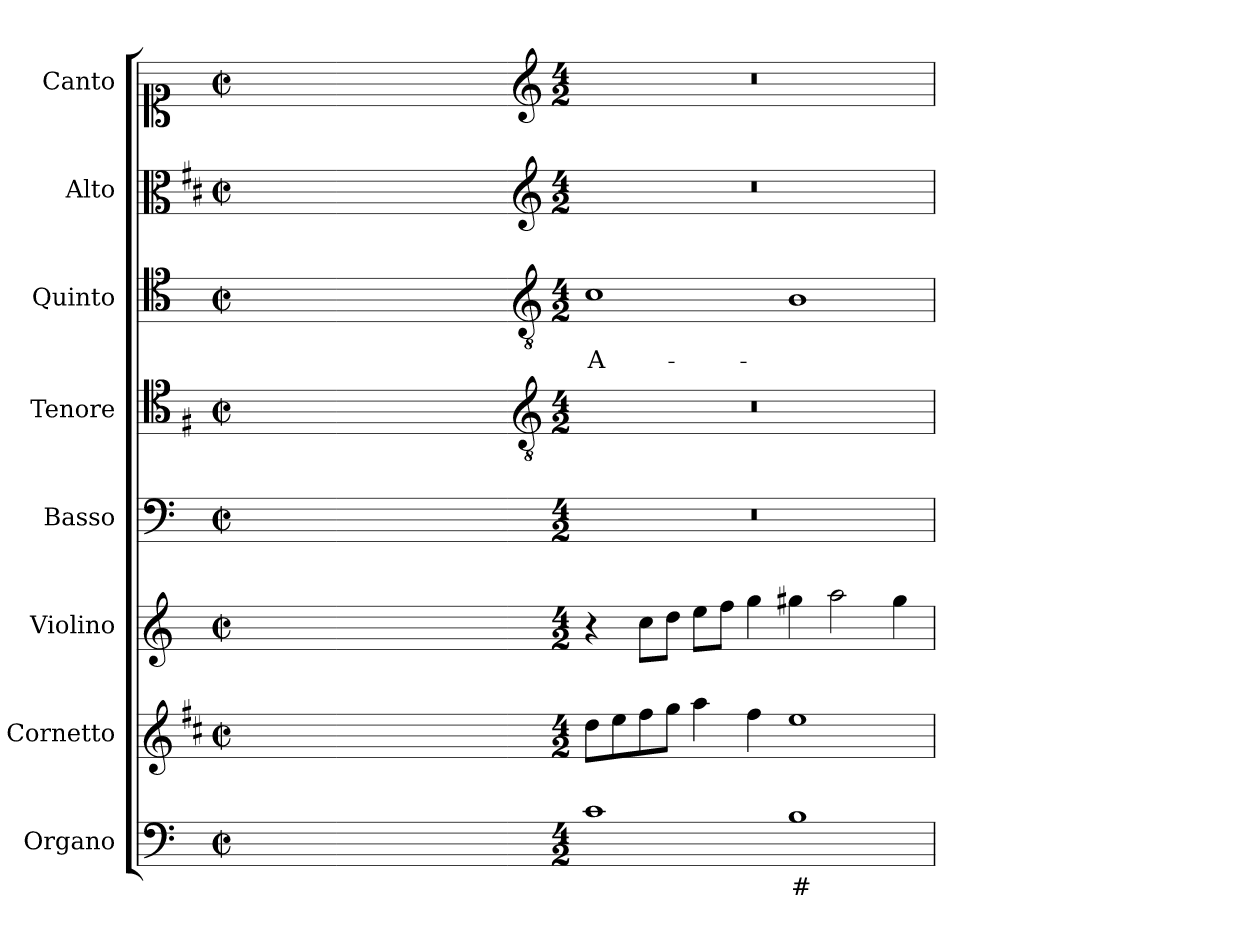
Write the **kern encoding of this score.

**kern	**text	**kern	**kern	**kern	**kern	**kern	**text	**kern	**kern
*part8	*part8	*part7	*part6	*part5	*part4	*part3	*part3	*part2	*part1
*staff8	*staff8	*staff7	*staff6	*staff5	*staff4	*staff3	*staff3	*staff2	*staff1
*I"Organo	*	*I"Cornetto	*I"Violino	*I"Basso	*I"Tenore	*I"Quinto	*	*I"Alto	*I"Canto
*I'Or	*	*I'Cto.	*I'Vln.	*I'B	*I'T	*	*	*I'A	*I'C
*clefF4	*	*clefG2	*clefG2	*clefF4	*clefC4	*clefC4	*	*clefC3	*clefC1
*	*	*ITrd1c2	*	*	*ITrd4c7	*	*	*ITrd1c2	*
*k[]	*	*k[]	*k[]	*k[]	*k[]	*k[]	*	*k[]	*k[]
*C:	*	*C:	*C:	*C:	*C:	*C:	*	*C:	*C:
*M2/2	*	*M2/2	*M2/2	*M2/2	*M2/2	*M2/2	*	*M2/2	*M2/2
*met(c|)	*	*met(c|)	*met(c|)	*met(c|)	*met(c|)	*met(c|)	*	*met(c|)	*met(c|)
=	=	=	=	=	=	=	=	=	=
1ryy	.	1ryy	1ryy	1ryy	1ryy	1ryy	.	1ryy	1ryy
=1X-	=1X-	=1X-	=1X-	=1X-	=1X-	=1X-	=1X-	=1X-	=1X-
4ryy	.	4ryy	4ryy	4ryy	4ryy	4ryy	.	4ryy	4ryy
4ryy	.	4ryy	4ryy	4ryy	4ryy	4ryy	.	4ryy	4ryy
4ryy	.	4ryy	4ryy	4ryy	4ryy	4ryy	.	4ryy	4ryy
4ryy	.	4ryy	4ryy	4ryy	4ryy	4ryy	.	4ryy	4ryy
=1-	=1-	=1-	=1-	=1-	=1-	=1-	=1-	=1-	=1-
*	*	*	*	*	*clefGv2	*clefGv2	*	*clefG2	*clefG2
*M4/2	*	*M4/2	*M4/2	*M4/2	*M4/2	*M4/2	*	*M4/2	*M4/2
!	!	!	!	!	!	!	!LO:LY:b	!	!
1c	.	8cc\L	4r	0r	0r	1c	A-	0r	0r
.	.	8dd\	.	.	.	.	.	.	.
.	.	8ee\	8cc\L	.	.	.	.	.	.
.	.	8ff\J	8dd\J	.	.	.	.	.	.
.	.	4gg\	8ee\L	.	.	.	.	.	.
.	.	.	8ff\J	.	.	.	.	.	.
.	.	4ee\	4gg\	.	.	.	.	.	.
!	!LO:LY:b	!	!	!	!	!	!	!	!
1B	#	1dd	4gg#X\	.	.	1B	.	.	.
.	.	.	2aa\	.	.	.	.	.	.
.	.	.	4gg#\	.	.	.	.	.	.
=	=	=	=	=	=	=	=	=	=
*-	*-	*-	*-	*-	*-	*-	*-	*-	*-
